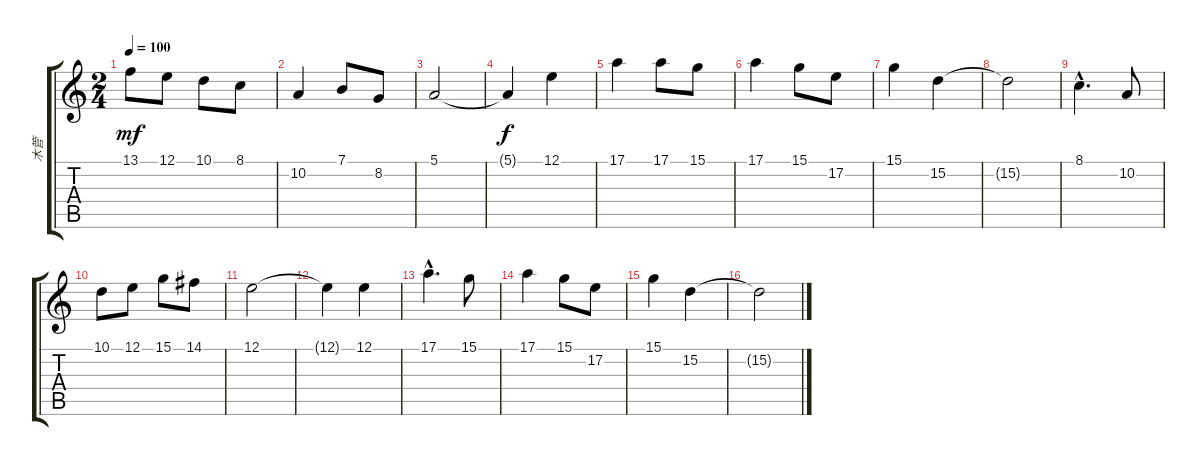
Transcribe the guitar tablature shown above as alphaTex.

\track ("木管" "木管") {instrument panflute}
\staff {score tabs}
\tuning (E4 B3 G3 D3 A2 E2) {hide}
\ts (2 4)
\tempo 100
\clef g2
\ks c
13.1.8{dy mf} 12.1.8 10.1.8 8.1.8 |
10.2.4 7.1.8 8.2.8 |
5.1.2 |
5.1{t}.4{dy f} 12.1.4 |
17.1.4 17.1.8 15.1.8 |
17.1.4 15.1.8 17.2.8 |
15.1.4 15.2.4 |
15.2{t}.2 |
8.1{hac}.4{d} 10.2.8 |
10.1.8 12.1.8 15.1.8 14.1.8 |
12.1.2 |
12.1{t}.4 12.1.4 |
17.1{hac}.4{d} 15.1.8 |
17.1.4 15.1.8 17.2.8 |
15.1.4 15.2.4 |
15.2{t}.2
